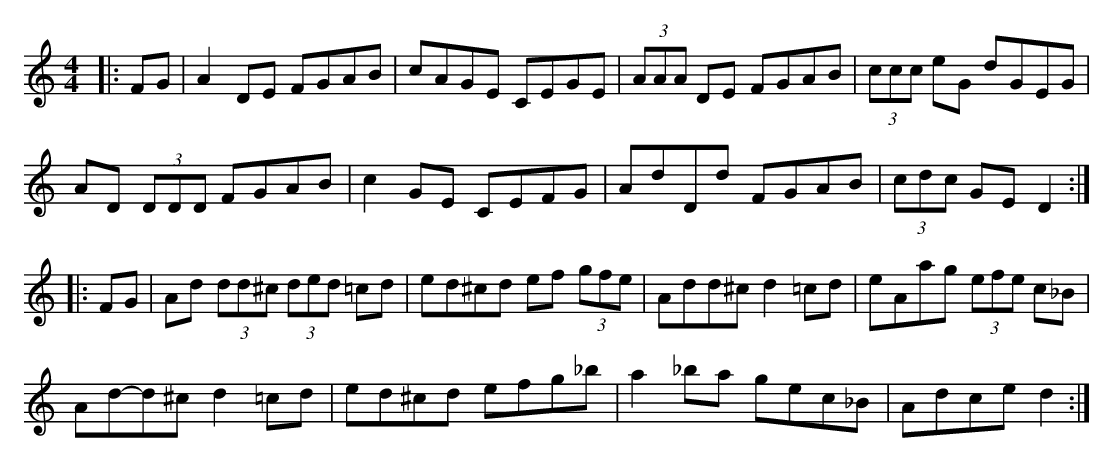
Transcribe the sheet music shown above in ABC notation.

X:1
M:4/4
K:Ddor
|:FG|A2 DE FGAB|cAGE CEGE|(3AAA DE FGAB|(3ccc eG dGEG|
AD (3DDD FGAB|c2 GE CEFG|AdDd FGAB|(3cdc GE D2:|
|:FG|Ad (3dd^c (3ded =cd|ed^cd ef (3gfe|Add^c d2 =cd|eAag (3efe c_B|
Ad-d^c d2 =cd|ed^cd efg_b|a2 _ba gec_B|Adce d2:|
